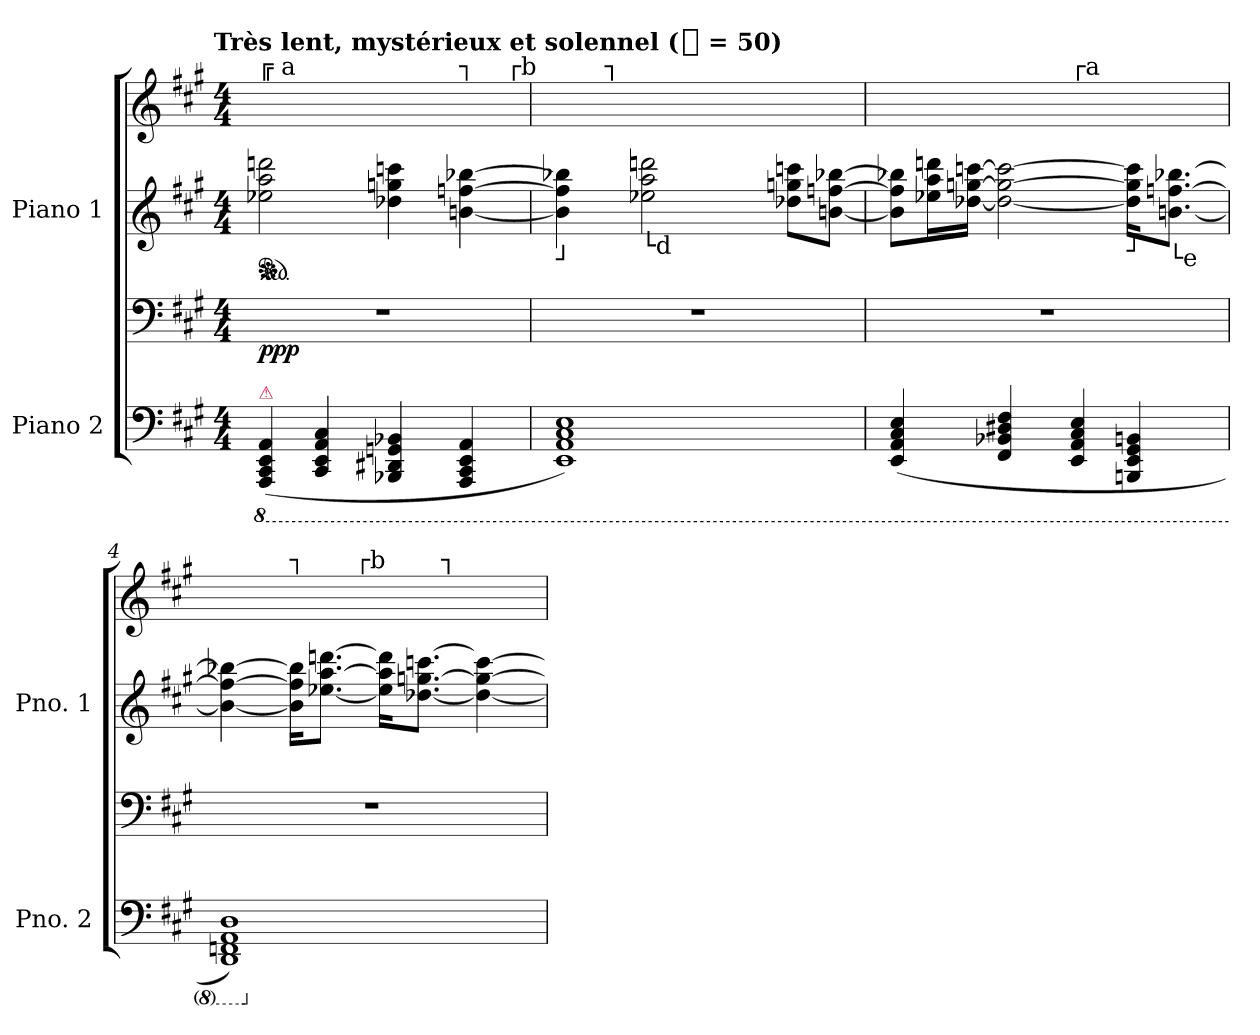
**kern	**kern	**dynam	**kern	**kern
*part4	*part3	*part3	*part2	*part1
*staff4	*staff3	*staff3	*staff2	*staff1
*I"Piano 2	*	*	*I"Piano 1	*
*I'Pno. 2	*	*	*I'Pno. 1	*
*clefF4	*clefF4	*	*clefG2	*clefG2
*k[f#c#g#]	*k[f#c#g#]	*	*k[f#c#g#]	*k[f#c#g#]
*A:	*A:	*	*A:	*A:
!!LO:TX:omd:t=Très lent, mystérieux et solennel ([8th] = 50)
*M4/4	*M4/4	*	*M4/4	*M4/4
*MM25	*MM25	*	*MM25	*MM25
*8ba	*	*	*	*
*	*	*	*	*8va
=1	=1	=1	=1	=1
!	!	!	!	!LO:TX:a:t=╔ a
!	!	!	!LO:TX:b:t=(garder la pédale forte jusqu'à la fin)	!
!	!	!	!LO:TX:b:t=╚c	!
!LO:TX:a:color=crimson:t=⚠	!	!	!	!
*	*	*	*ped	*
*	*	*	*Xped	*
(4AAAA 4CCC# 4EEE 4AAA	1r	ppp	2ee-X 2aa 2dddn	4.ryy
4CCC# 4EEE 4AAA 4CC#	.	.	.	.
.	.	.	.	8ryy
4BBBB-X 4DDD#X 4GGGn 4BBB-X	.	.	4dd-X 4ggn 4cccn	16ryy
.	.	.	.	8.ryy
!	!	!	!	!LO:TX:a:t=┐
4AAAA 4CCC# 4EEE 4AAA	.	.	[4bn [4ffn [4bb-X	8.ryy
!	!	!	!	!LO:TX:a:t=┌b
.	.	.	.	16ryy
=2	=2	=2	=2	=2
!	!	!	!LO:TX:b:t=┘	!
1EEE 1AAA 1CC# 1EE)	1r	.	4bn] 4ffn] 4bb-X]	16ryy
.	.	.	.	16ryy
!	!	!	!	!LO:TX:a:t=┐
.	.	.	.	8ryy
!	!	!	!LO:TX:b:t=└d	!
.	.	.	2ee-X 2aa 2dddn	8ryy
.	.	.	.	8ryy
.	.	.	.	8ryy
.	.	.	.	8ryy
.	.	.	8dd-X 8ggn 8cccnL	8ryy
.	.	.	[8bn [8ffn [8bb-XJ	8ryy
=3	=3	=3	=3	=3
(4EEE 4AAA 4CC# 4EE	1r	.	8bn] 8ffn] 8bb-X]L	8ryy
.	.	.	16ee-X 16aa 16dddnL	8ryy
.	.	.	[16dd-X [16ggn [16cccnJJ	.
4FFF# 4BBB-X 4DD#X 4FF#	.	.	2dd-_ 2gg_ 2ccc_	8ryy
.	.	.	.	8ryy
!	!	!	!	!LO:TX:a:t=┌a
4EEE 4AAA 4CC# 4EE	.	.	.	4.ryy
!	!	!	!LO:TX:b:t=┘	!
4BBBBn 4EEE 4GGG# 4BBBn	.	.	16dd-] 16gg] 16ccc]KL	.
!	!	!	!LO:TX:b:t=└e	!
.	.	.	[8.bn [8.ffn [8.bb-XJ	.
.	.	.	.	8ryy
=4	=4	=4	=4	=4
1DDD 1FFFn 1AAA 1DD)	1r	.	4bn_ 4ffn_ 4bb-X_	16ryy
.	.	.	.	8.ryy
!	!	!	!	!LO:TX:a:t=┐
.	.	.	16b] 16ff] 16bb-]KL	8.ryy
.	.	.	[8.ee-X [8.aa [8.dddnJ	.
!	!	!	!	!LO:TX:a:t=┌b
.	.	.	.	16ryy
.	.	.	16ee-] 16aa] 16ddd]KL	16ryy
.	.	.	[8.dd-X [8.ggn [8.cccnJ	16ryy
!	!	!	!	!LO:TX:a:t=┐
.	.	.	.	8ryy
.	.	.	4dd-_ 4gg_ 4ccc_	8ryy
.	.	.	.	8ryy
*X8ba	*	*	*	*
*	*	*	*	*X8va
=	=	=	=	=
*-	*-	*-	*-	*-
